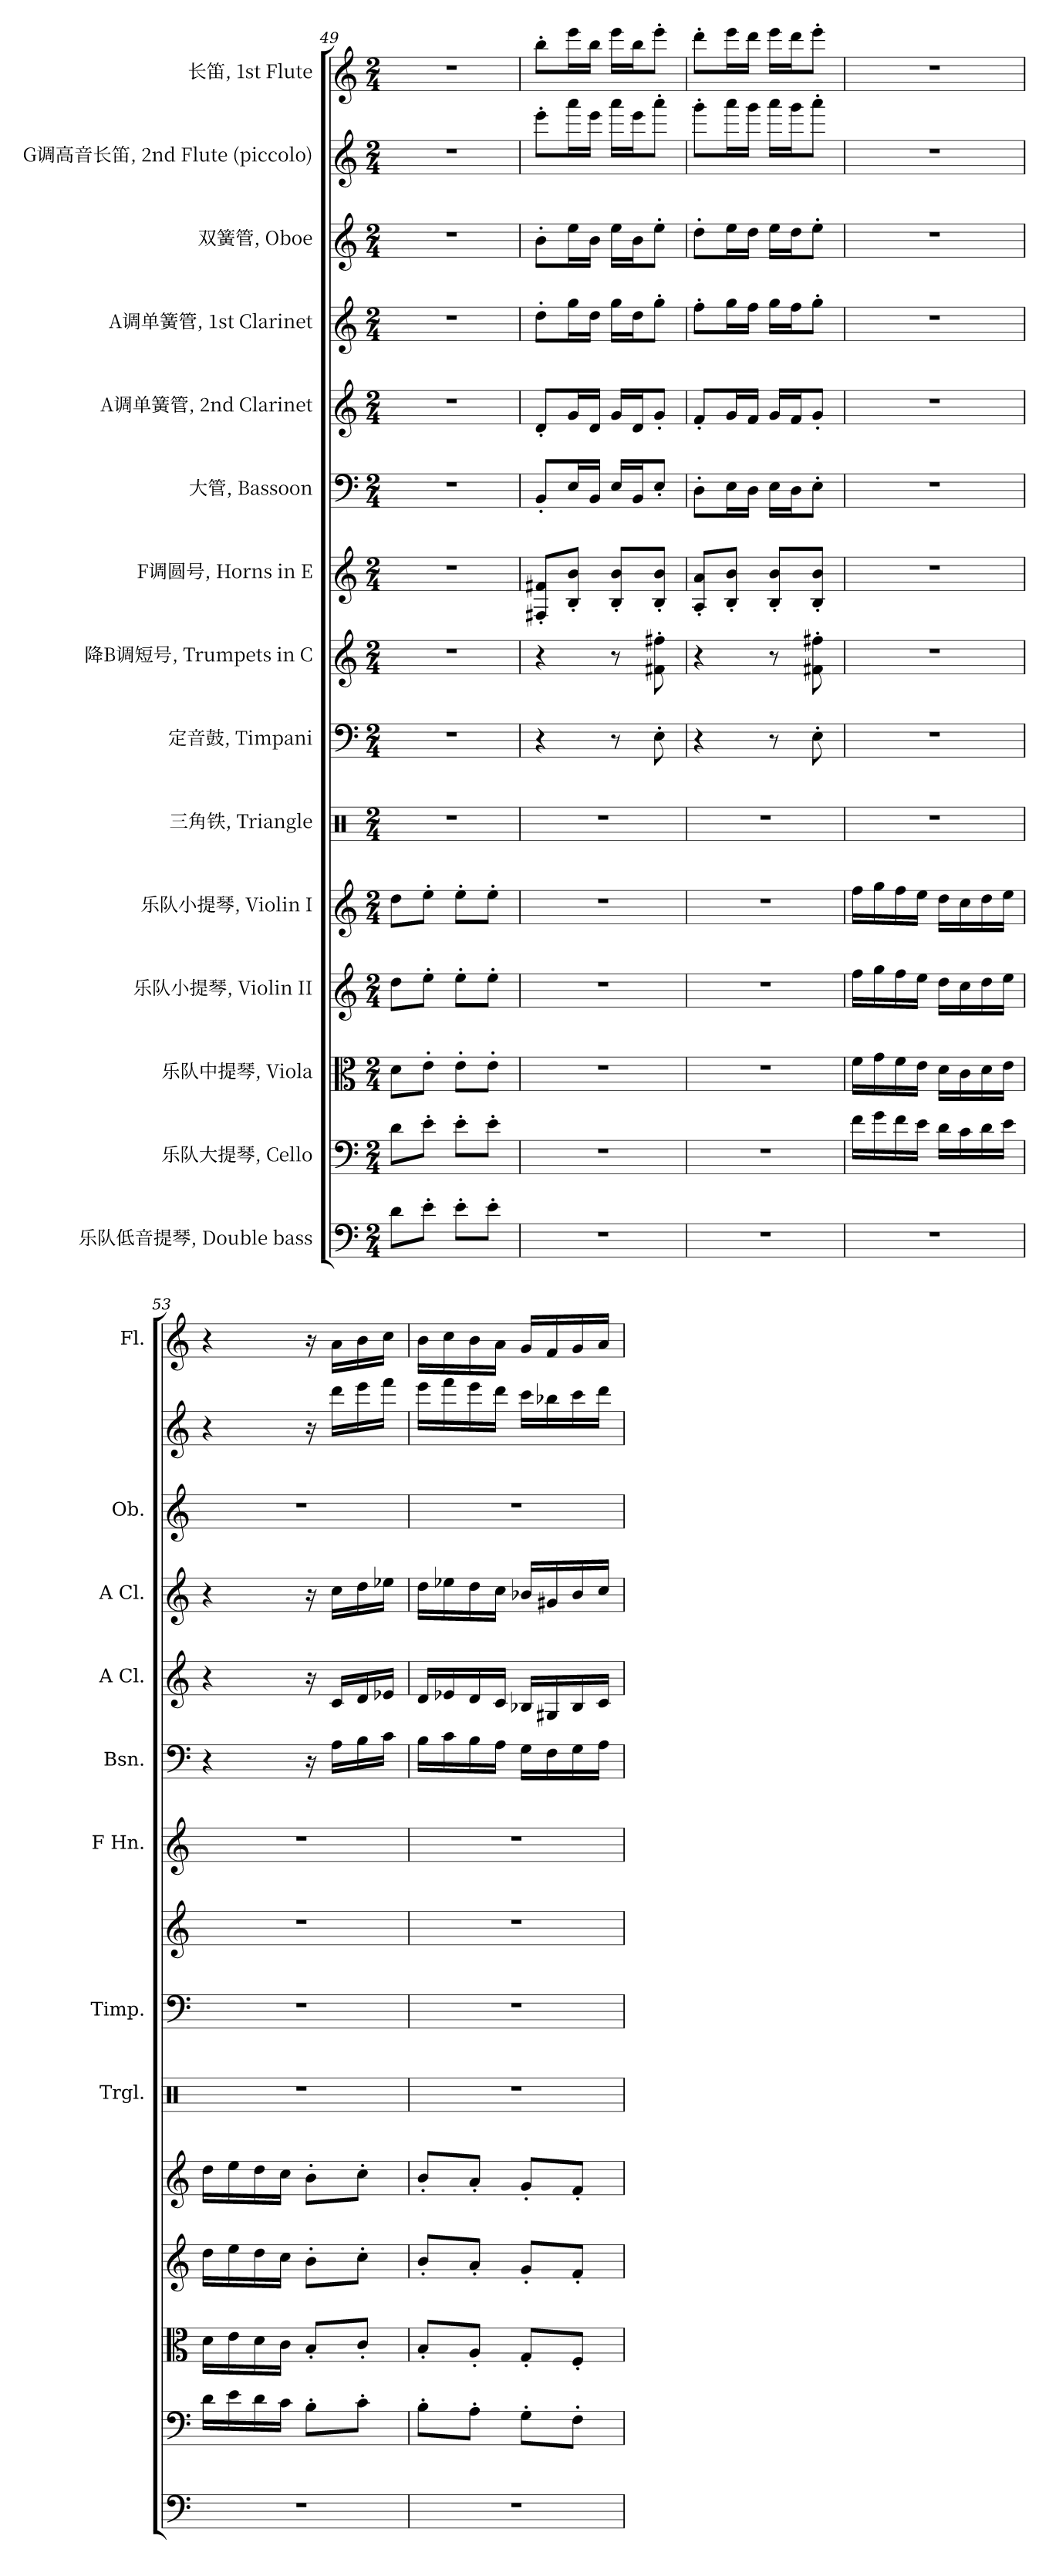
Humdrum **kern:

**kern	**kern	**kern	**kern	**kern	**kern	**kern	**kern	**kern	**kern	**kern	**kern	**kern	**kern	**kern
*part15	*part14	*part13	*part12	*part11	*part10	*part9	*part8	*part7	*part6	*part5	*part4	*part3	*part2	*part1
*staff15	*staff14	*staff13	*staff12	*staff11	*staff10	*staff9	*staff8	*staff7	*staff6	*staff5	*staff4	*staff3	*staff2	*staff1
*I"乐队低音提琴, Double bass	*I"乐队大提琴, Cello	*I"乐队中提琴, Viola	*I"乐队小提琴, Violin II	*I"乐队小提琴, Violin I	*I"三角铁, Triangle	*I"定音鼓, Timpani	*I"降B调短号, Trumpets in C	*I"F调圆号, Horns in E	*I"大管, Bassoon	*I"A调单簧管, 2nd Clarinet	*I"A调单簧管, 1st Clarinet	*I"双簧管, Oboe	*I"G调高音长笛, 2nd Flute (piccolo)	*I"长笛, 1st Flute
*	*	*	*	*	*I'Trgl.	*I'Timp.	*	*I'F Hn.	*I'Bsn.	*I'A Cl.	*I'A Cl.	*I'Ob.	*	*I'Fl.
*clefF4	*clefF4	*clefC3	*clefG2	*clefG2	*clefX	*clefF4	*clefG2	*clefG2	*clefF4	*clefG2	*clefG2	*clefG2	*clefG2	*clefG2
*ITrd7c12	*	*	*	*	*	*	*ITrd1c2	*ITrd4c7	*	*ITrd2c3	*ITrd2c3	*	*ITrd-4c-7	*
*k[]	*k[]	*k[]	*k[]	*k[]	*k[]	*k[]	*k[b-e-]	*k[b-]	*k[]	*k[f#c#g#]	*k[f#c#g#]	*k[]	*k[f#]	*k[]
*M2/4	*M2/4	*M2/4	*M2/4	*M2/4	*M2/4	*M2/4	*M2/4	*M2/4	*M2/4	*M2/4	*M2/4	*M2/4	*M2/4	*M2/4
=49	=49	=49	=49	=49	=49	=49	=49	=49	=49	=49	=49	=49	=49	=49
8D\L	8d\L	8d\L	8dd\L	8dd\L	2r	2r	2r	2r	2r	2r	2r	2r	2r	2r
8E'\J	8e'\J	8e'\J	8ee'\J	8ee'\J	.	.	.	.	.	.	.	.	.	.
8E'\L	8e'\L	8e'\L	8ee'\L	8ee'\L	.	.	.	.	.	.	.	.	.	.
8E'\J	8e'\J	8e'\J	8ee'\J	8ee'\J	.	.	.	.	.	.	.	.	.	.
=50	=50	=50	=50	=50	=50	=50	=50	=50	=50	=50	=50	=50	=50	=50
2r	2r	2r	2r	2r	2r	4r	4r	8BBn/' 8Bn/'L	8BB'/L	8B'/L	8b'\L	8b'\L	8bbb'\L	8bb'\L
.	.	.	.	.	.	.	.	8E/' 8e/'J	16E/L	16e/L	16ee\L	16ee\L	16eeee\L	16eee\L
.	.	.	.	.	.	.	.	.	16BB/JJ	16B/JJ	16b\JJ	16b\JJ	16bbb\JJ	16bb\JJ
.	.	.	.	.	.	8r	8r	8E/' 8e/'L	16E/LL	16e/LL	16ee\LL	16ee\LL	16eeee\LL	16eee\LL
.	.	.	.	.	.	.	.	.	16BB/J	16B/J	16b\J	16b\J	16bbb\J	16bb\J
.	.	.	.	.	.	8E'\	8en\' 8een\'	8E/' 8e/'J	8E'/J	8e'/J	8ee'\J	8ee'\J	8eeee'\J	8eee'\J
!!LO:PB:g=z
=51	=51	=51	=51	=51	=51	=51	=51	=51	=51	=51	=51	=51	=51	=51
2r	2r	2r	2r	2r	2r	4r	4r	8D/' 8d/'L	8D'\L	8d'/L	8dd'\L	8dd'\L	8dddd'\L	8ddd'\L
.	.	.	.	.	.	.	.	8E/' 8e/'J	16E\L	16e/L	16ee\L	16ee\L	16eeee\L	16eee\L
.	.	.	.	.	.	.	.	.	16D\JJ	16d/JJ	16dd\JJ	16dd\JJ	16dddd\JJ	16ddd\JJ
.	.	.	.	.	.	8r	8r	8E/' 8e/'L	16E\LL	16e/LL	16ee\LL	16ee\LL	16eeee\LL	16eee\LL
.	.	.	.	.	.	.	.	.	16D\J	16d/J	16dd\J	16dd\J	16dddd\J	16ddd\J
.	.	.	.	.	.	8E'\	8en\' 8een\'	8E/' 8e/'J	8E'\J	8e'/J	8ee'\J	8ee'\J	8eeee'\J	8eee'\J
=52	=52	=52	=52	=52	=52	=52	=52	=52	=52	=52	=52	=52	=52	=52
2r	16f\LL	16f\LL	16ff\LL	16ff\LL	2r	2r	2r	2r	2r	2r	2r	2r	2r	2r
.	16g\	16g\	16gg\	16gg\	.	.	.	.	.	.	.	.	.	.
.	16f\	16f\	16ff\	16ff\	.	.	.	.	.	.	.	.	.	.
.	16e\JJ	16e\JJ	16ee\JJ	16ee\JJ	.	.	.	.	.	.	.	.	.	.
.	16d\LL	16d\LL	16dd\LL	16dd\LL	.	.	.	.	.	.	.	.	.	.
.	16c\	16c\	16cc\	16cc\	.	.	.	.	.	.	.	.	.	.
.	16d\	16d\	16dd\	16dd\	.	.	.	.	.	.	.	.	.	.
.	16e\JJ	16e\JJ	16ee\JJ	16ee\JJ	.	.	.	.	.	.	.	.	.	.
=53	=53	=53	=53	=53	=53	=53	=53	=53	=53	=53	=53	=53	=53	=53
2r	16d\LL	16d\LL	16dd\LL	16dd\LL	2r	2r	2r	2r	4r	4r	4r	2r	4r	4r
.	16e\	16e\	16ee\	16ee\	.	.	.	.	.	.	.	.	.	.
.	16d\	16d\	16dd\	16dd\	.	.	.	.	.	.	.	.	.	.
.	16c\JJ	16c\JJ	16cc\JJ	16cc\JJ	.	.	.	.	.	.	.	.	.	.
.	8B'\L	8B'/L	8b'\L	8b'\L	.	.	.	.	16r	16r	16r	.	16r	16r
.	.	.	.	.	.	.	.	.	16A\LL	16A/LL	16a\LL	.	16aaa\LL	16a\LL
.	8c'\J	8c'/J	8cc'\J	8cc'\J	.	.	.	.	16B\	16B/	16b\	.	16bbb\	16b\
.	.	.	.	.	.	.	.	.	16c\JJ	16cn/JJ	16ccn\JJ	.	16cccc\JJ	16cc\JJ
=54	=54	=54	=54	=54	=54	=54	=54	=54	=54	=54	=54	=54	=54	=54
2r	8B'\L	8B'/L	8b'/L	8b'/L	2r	2r	2r	2r	16B\LL	16B/LL	16b\LL	2r	16bbb\LL	16b\LL
.	.	.	.	.	.	.	.	.	16c\	16cn/	16ccn\	.	16cccc\	16cc\
.	8A'\J	8A'/J	8a'/J	8a'/J	.	.	.	.	16B\	16B/	16b\	.	16bbb\	16b\
.	.	.	.	.	.	.	.	.	16A\JJ	16A/JJ	16a\JJ	.	16aaa\JJ	16a\JJ
.	8G'\L	8G'/L	8g'/L	8g'/L	.	.	.	.	16G\LL	16Gn/LL	16gn/LL	.	16ggg\LL	16g/LL
.	.	.	.	.	.	.	.	.	16F\	16E#X/	16e#X/	.	16fffn\	16f/
.	8F'\J	8F'/J	8f'/J	8f'/J	.	.	.	.	16G\	16G/	16g/	.	16ggg\	16g/
.	.	.	.	.	.	.	.	.	16A\JJ	16A/JJ	16a/JJ	.	16aaa\JJ	16a/JJ
=	=	=	=	=	=	=	=	=	=	=	=	=	=	=
*-	*-	*-	*-	*-	*-	*-	*-	*-	*-	*-	*-	*-	*-	*-
